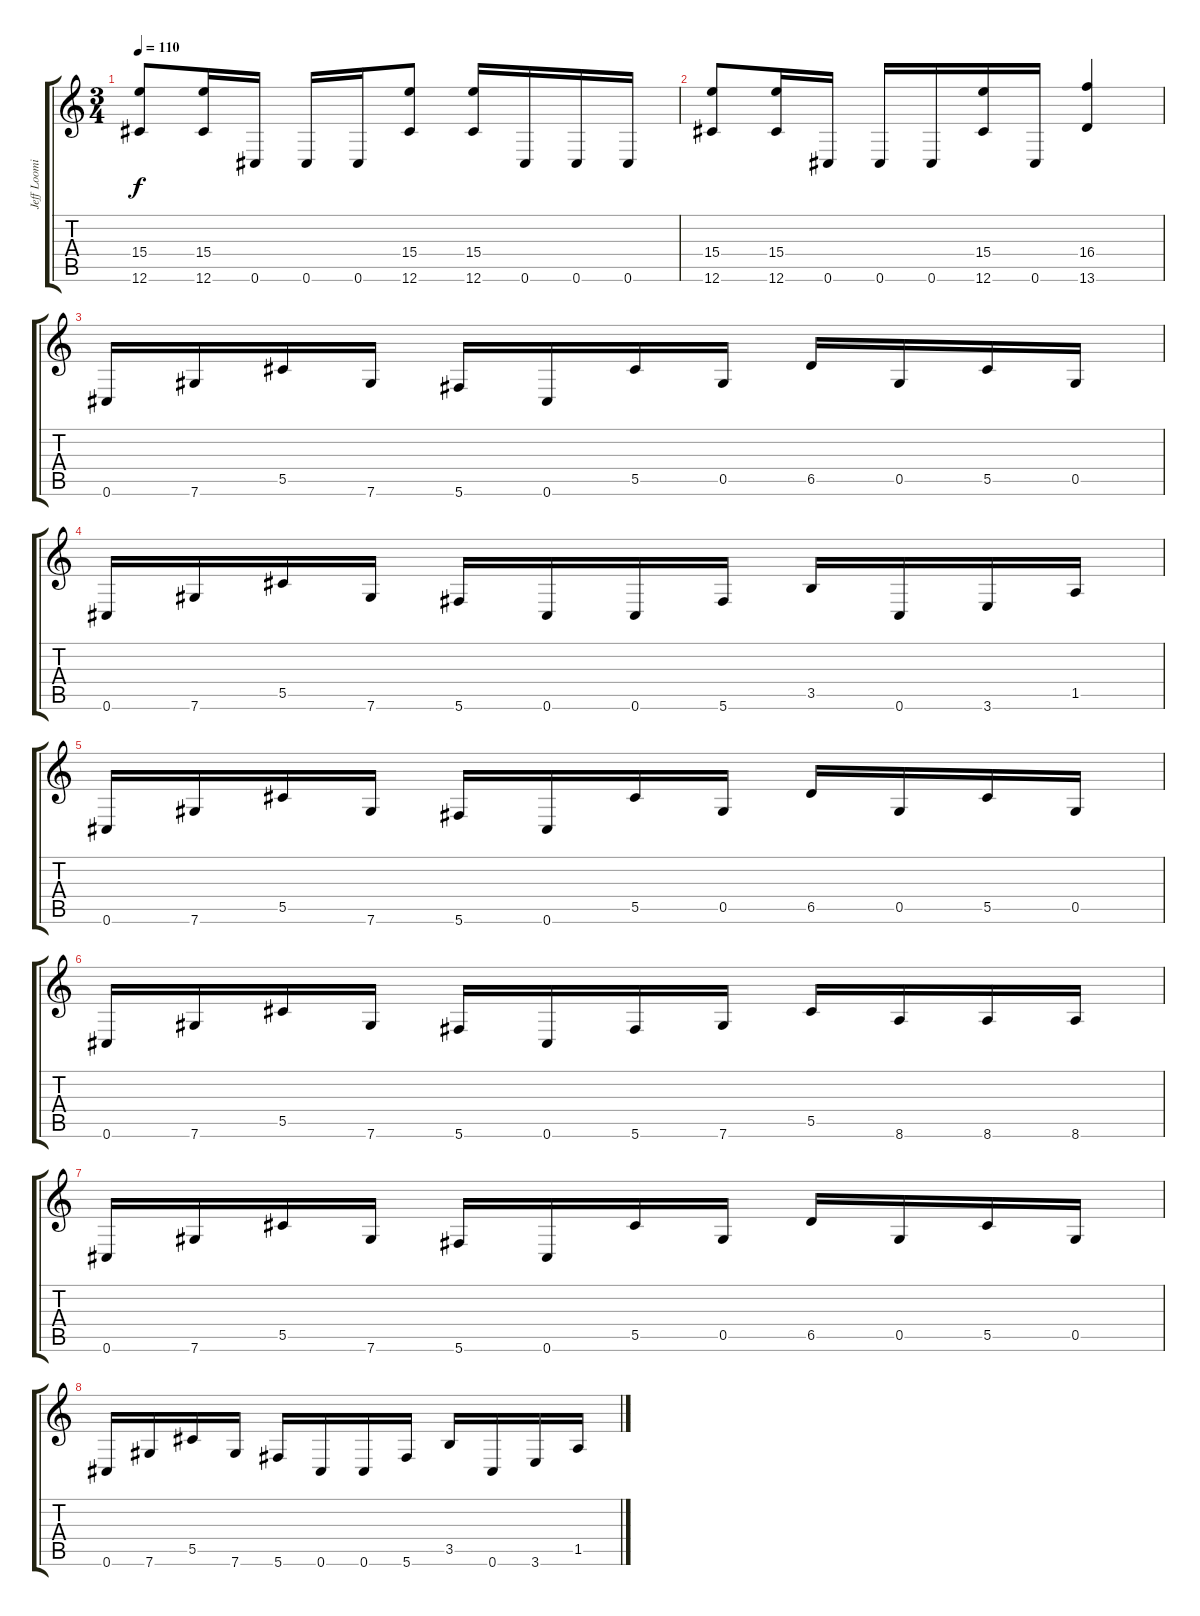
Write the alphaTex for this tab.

\track ("Jeff Loomis Rhythm" "Jeff Loomi") {instrument distortionguitar}
\staff {score tabs}
\tuning (Eb4 Bb3 Gb3 Db3 Ab2 Db2) {hide}
\ts (3 4)
\tempo 110
\clef g2
\ks c
(15.4 12.6).8{dy f} (15.4 12.6).16 0.6.16 0.6.16 0.6.16 (15.4 12.6).8 (15.4 12.6).16 0.6.16 0.6.16 0.6.16 |
(15.4 12.6).8 (15.4 12.6).16 0.6.16 0.6.16 0.6.16 (15.4 12.6).16 0.6.16 (16.4 13.6).4 |
0.6.16 7.6.16 5.5.16 7.6.16 5.6.16 0.6.16 5.5.16 0.5.16 6.5.16 0.5.16 5.5.16 0.5.16 |
0.6.16 7.6.16 5.5.16 7.6.16 5.6.16 0.6.16 0.6.16 5.6.16 3.5.16 0.6.16 3.6.16 1.5.16 |
0.6.16 7.6.16 5.5.16 7.6.16 5.6.16 0.6.16 5.5.16 0.5.16 6.5.16 0.5.16 5.5.16 0.5.16 |
0.6.16 7.6.16 5.5.16 7.6.16 5.6.16 0.6.16 5.6.16 7.6.16 5.5.16 8.6.16 8.6.16 8.6.16 |
0.6.16 7.6.16 5.5.16 7.6.16 5.6.16 0.6.16 5.5.16 0.5.16 6.5.16 0.5.16 5.5.16 0.5.16 |
0.6.16 7.6.16 5.5.16 7.6.16 5.6.16 0.6.16 0.6.16 5.6.16 3.5.16 0.6.16 3.6.16 1.5.16
